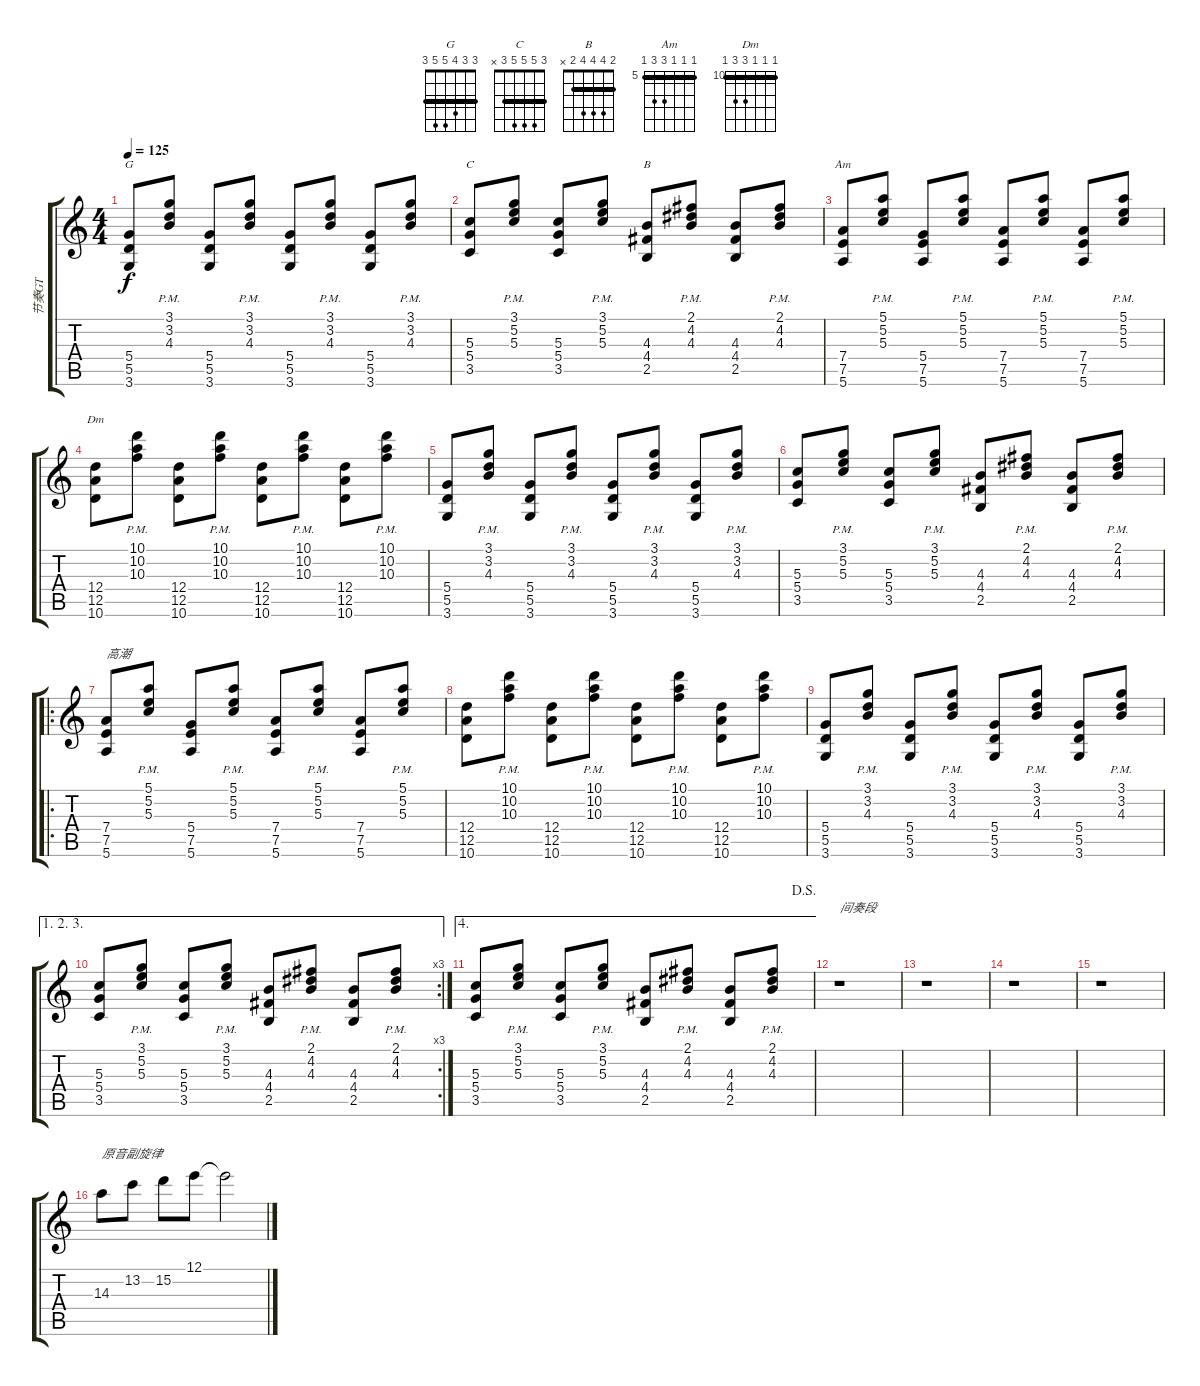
\track ("节奏GT" "节奏GT") {instrument electricguitarclean}
\staff {score tabs}
\tuning (E4 B3 G3 D3 A2 E2) {hide}
\chord ("G" 3 3 4 5 5 3) {barre 3}
\chord ("C" 3 5 5 5 3 x) {barre 3}
\chord ("B" 2 4 4 4 2 x) {barre 2}
\chord ("Am" 5 5 5 7 7 5) {firstfret 5 barre 5}
\chord ("Dm" 10 10 10 12 12 10) {firstfret 10 barre 10}
\ts (4 4)
\tempo 125
\clef g2
\ks c
(5.4 5.5 3.6).8{ch "G" dy f} (3.1{pm} 3.2{pm} 4.3{pm}).8 (5.4 5.5 3.6).8 (3.1{pm} 3.2{pm} 4.3{pm}).8 (5.4 5.5 3.6).8 (3.1{pm} 3.2{pm} 4.3{pm}).8 (5.4 5.5 3.6).8 (3.1{pm} 3.2{pm} 4.3{pm}).8 |
(5.3 5.4 3.5).8{ch "C"} (3.1{pm} 5.2{pm} 5.3{pm}).8 (5.3 5.4 3.5).8 (3.1{pm} 5.2{pm} 5.3{pm}).8 (4.3 4.4 2.5).8{ch "B"} (2.1{pm} 4.2{pm} 4.3{pm}).8 (4.3 4.4 2.5).8 (2.1{pm} 4.2{pm} 4.3{pm}).8 |
(7.4 7.5 5.6).8{ch "Am"} (5.1{pm} 5.2{pm} 5.3{pm}).8 (5.4 7.5 5.6).8 (5.1{pm} 5.2{pm} 5.3{pm}).8 (7.4 7.5 5.6).8 (5.1{pm} 5.2{pm} 5.3{pm}).8 (7.4 7.5 5.6).8 (5.1{pm} 5.2{pm} 5.3{pm}).8 |
(12.4 12.5 10.6).8{ch "Dm"} (10.1{pm} 10.2{pm} 10.3{pm}).8 (12.4 12.5 10.6).8 (10.1{pm} 10.2{pm} 10.3{pm}).8 (12.4 12.5 10.6).8 (10.1{pm} 10.2{pm} 10.3{pm}).8 (12.4 12.5 10.6).8 (10.1{pm} 10.2{pm} 10.3{pm}).8 |
(5.4 5.5 3.6).8 (3.1{pm} 3.2{pm} 4.3{pm}).8 (5.4 5.5 3.6).8 (3.1{pm} 3.2{pm} 4.3{pm}).8 (5.4 5.5 3.6).8 (3.1{pm} 3.2{pm} 4.3{pm}).8 (5.4 5.5 3.6).8 (3.1{pm} 3.2{pm} 4.3{pm}).8 |
(5.3 5.4 3.5).8 (3.1{pm} 5.2{pm} 5.3{pm}).8 (5.3 5.4 3.5).8 (3.1{pm} 5.2{pm} 5.3{pm}).8 (4.3 4.4 2.5).8 (2.1{pm} 4.2{pm} 4.3{pm}).8 (4.3 4.4 2.5).8 (2.1{pm} 4.2{pm} 4.3{pm}).8 |
\ro
(7.4 7.5 5.6).8{txt "高潮"} (5.1{pm} 5.2{pm} 5.3{pm}).8 (5.4 7.5 5.6).8 (5.1{pm} 5.2{pm} 5.3{pm}).8 (7.4 7.5 5.6).8 (5.1{pm} 5.2{pm} 5.3{pm}).8 (7.4 7.5 5.6).8 (5.1{pm} 5.2{pm} 5.3{pm}).8 |
(12.4 12.5 10.6).8 (10.1{pm} 10.2{pm} 10.3{pm}).8 (12.4 12.5 10.6).8 (10.1{pm} 10.2{pm} 10.3{pm}).8 (12.4 12.5 10.6).8 (10.1{pm} 10.2{pm} 10.3{pm}).8 (12.4 12.5 10.6).8 (10.1{pm} 10.2{pm} 10.3{pm}).8 |
(5.4 5.5 3.6).8 (3.1{pm} 3.2{pm} 4.3{pm}).8 (5.4 5.5 3.6).8 (3.1{pm} 3.2{pm} 4.3{pm}).8 (5.4 5.5 3.6).8 (3.1{pm} 3.2{pm} 4.3{pm}).8 (5.4 5.5 3.6).8 (3.1{pm} 3.2{pm} 4.3{pm}).8 |
\ae (1 2 3)
\rc 3
(5.3 5.4 3.5).8 (3.1{pm} 5.2{pm} 5.3{pm}).8 (5.3 5.4 3.5).8 (3.1{pm} 5.2{pm} 5.3{pm}).8 (4.3 4.4 2.5).8 (2.1{pm} 4.2{pm} 4.3{pm}).8 (4.3 4.4 2.5).8 (2.1{pm} 4.2{pm} 4.3{pm}).8 |
\ae 4
\jump dalsegno
(5.3 5.4 3.5).8 (3.1{pm} 5.2{pm} 5.3{pm}).8 (5.3 5.4 3.5).8 (3.1{pm} 5.2{pm} 5.3{pm}).8 (4.3 4.4 2.5).8 (2.1{pm} 4.2{pm} 4.3{pm}).8 (4.3 4.4 2.5).8 (2.1{pm} 4.2{pm} 4.3{pm}).8 |
r.1{txt "间奏段"} |
r.1 |
r.1 |
r.1 |
14.3.8{txt "原音副旋律" volume 16} 13.2.8 15.2.8 12.1.8 12.1{t}.2
